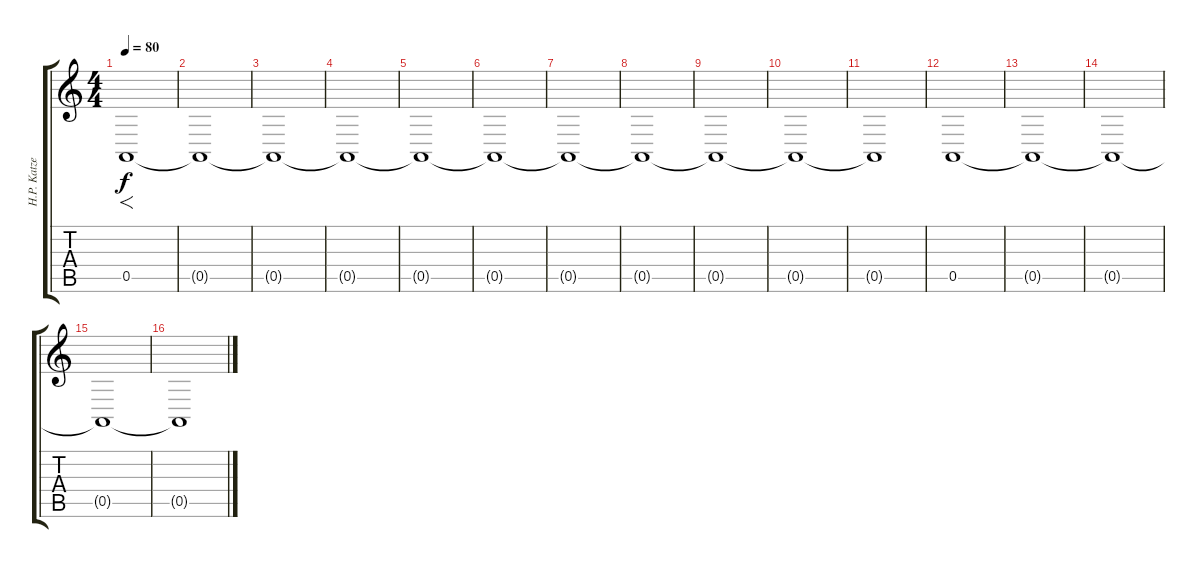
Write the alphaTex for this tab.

\track ("H.P. Katzenburg" "H.P. Katze") {instrument synthstrings1}
\staff {score tabs}
\tuning (E4 B3 G3 D3 A2 E2) {hide}
\ts (4 4)
\tempo 80
\clef g2
\ks c
0.5.1{f dy f instrument synthstrings1} |
0.5{t}.1 |
0.5{t}.1 |
0.5{t}.1 |
0.5{t}.1 |
0.5{t}.1 |
0.5{t}.1 |
0.5{t}.1 |
0.5{t}.1 |
0.5{t}.1 |
0.5{t}.1 |
0.5.1 |
0.5{t}.1 |
0.5{t}.1 |
0.5{t}.1 |
0.5{t}.1
